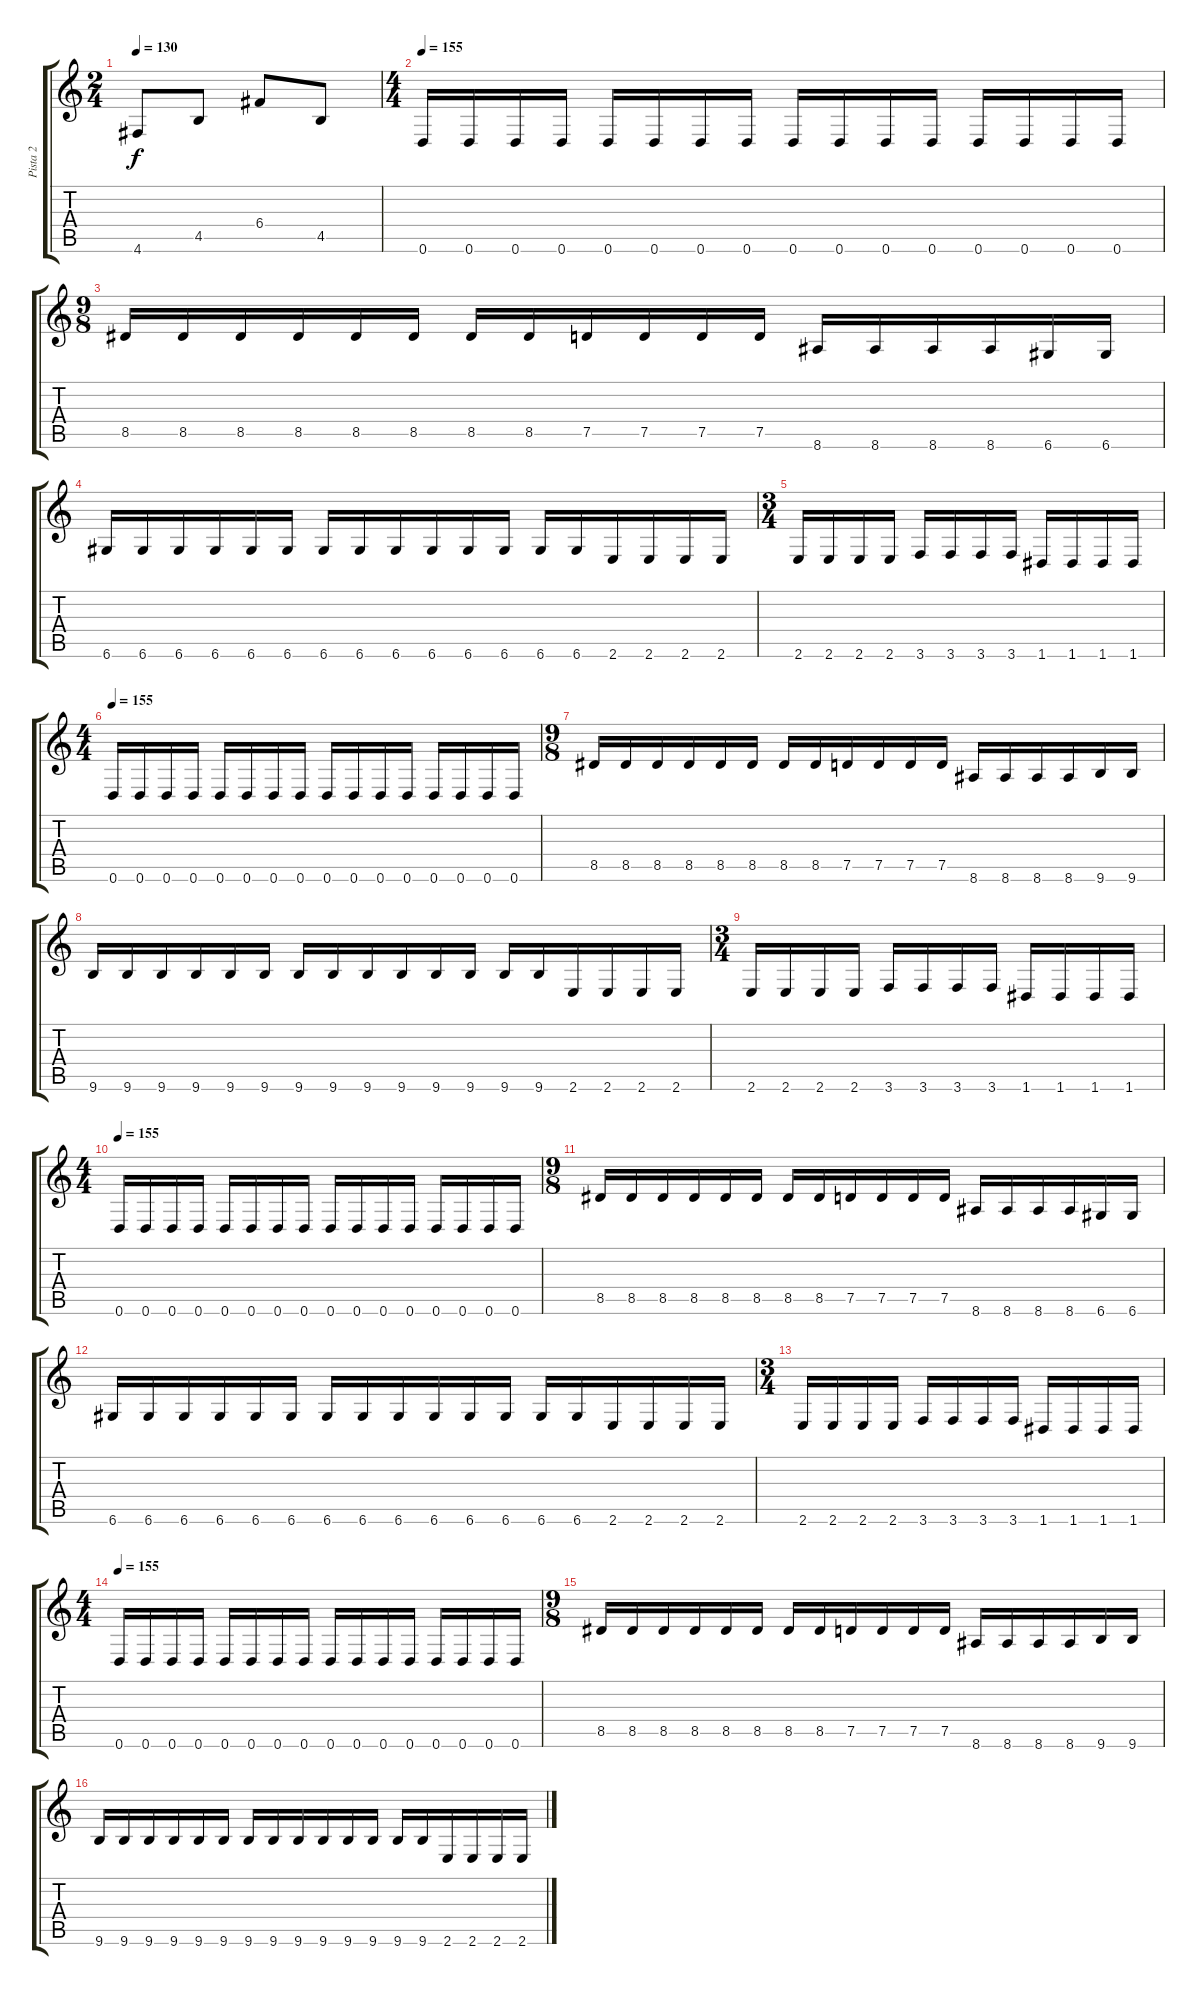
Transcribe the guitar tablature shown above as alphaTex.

\track ("Pista 2" "Pista 2") {instrument distortionguitar}
\staff {score tabs}
\tuning (D4 A3 F3 C3 G2 D2) {hide}
\ts (2 4)
\tempo 130
\clef g2
\ks c
4.6.8{dy f} 4.5.8 6.4.8 4.5.8 |
\ts (4 4)
\tempo 155
0.6.16 0.6.16 0.6.16 0.6.16 0.6.16 0.6.16 0.6.16 0.6.16 0.6.16 0.6.16 0.6.16 0.6.16 0.6.16 0.6.16 0.6.16 0.6.16 |
\ts (9 8)
8.5.16 8.5.16 8.5.16 8.5.16 8.5.16 8.5.16 8.5.16 8.5.16 7.5.16 7.5.16 7.5.16 7.5.16 8.6.16 8.6.16 8.6.16 8.6.16 6.6.16 6.6.16 |
6.6.16 6.6.16 6.6.16 6.6.16 6.6.16 6.6.16 6.6.16 6.6.16 6.6.16 6.6.16 6.6.16 6.6.16 6.6.16 6.6.16 2.6.16 2.6.16 2.6.16 2.6.16 |
\ts (3 4)
2.6.16 2.6.16 2.6.16 2.6.16 3.6.16 3.6.16 3.6.16 3.6.16 1.6.16 1.6.16 1.6.16 1.6.16 |
\ts (4 4)
\tempo 155
0.6.16 0.6.16 0.6.16 0.6.16 0.6.16 0.6.16 0.6.16 0.6.16 0.6.16 0.6.16 0.6.16 0.6.16 0.6.16 0.6.16 0.6.16 0.6.16 |
\ts (9 8)
8.5.16 8.5.16 8.5.16 8.5.16 8.5.16 8.5.16 8.5.16 8.5.16 7.5.16 7.5.16 7.5.16 7.5.16 8.6.16 8.6.16 8.6.16 8.6.16 9.6.16 9.6.16 |
9.6.16 9.6.16 9.6.16 9.6.16 9.6.16 9.6.16 9.6.16 9.6.16 9.6.16 9.6.16 9.6.16 9.6.16 9.6.16 9.6.16 2.6.16 2.6.16 2.6.16 2.6.16 |
\ts (3 4)
2.6.16 2.6.16 2.6.16 2.6.16 3.6.16 3.6.16 3.6.16 3.6.16 1.6.16 1.6.16 1.6.16 1.6.16 |
\ts (4 4)
\tempo 155
0.6.16 0.6.16 0.6.16 0.6.16 0.6.16 0.6.16 0.6.16 0.6.16 0.6.16 0.6.16 0.6.16 0.6.16 0.6.16 0.6.16 0.6.16 0.6.16 |
\ts (9 8)
8.5.16 8.5.16 8.5.16 8.5.16 8.5.16 8.5.16 8.5.16 8.5.16 7.5.16 7.5.16 7.5.16 7.5.16 8.6.16 8.6.16 8.6.16 8.6.16 6.6.16 6.6.16 |
6.6.16 6.6.16 6.6.16 6.6.16 6.6.16 6.6.16 6.6.16 6.6.16 6.6.16 6.6.16 6.6.16 6.6.16 6.6.16 6.6.16 2.6.16 2.6.16 2.6.16 2.6.16 |
\ts (3 4)
2.6.16 2.6.16 2.6.16 2.6.16 3.6.16 3.6.16 3.6.16 3.6.16 1.6.16 1.6.16 1.6.16 1.6.16 |
\ts (4 4)
\tempo 155
0.6.16 0.6.16 0.6.16 0.6.16 0.6.16 0.6.16 0.6.16 0.6.16 0.6.16 0.6.16 0.6.16 0.6.16 0.6.16 0.6.16 0.6.16 0.6.16 |
\ts (9 8)
8.5.16 8.5.16 8.5.16 8.5.16 8.5.16 8.5.16 8.5.16 8.5.16 7.5.16 7.5.16 7.5.16 7.5.16 8.6.16 8.6.16 8.6.16 8.6.16 9.6.16 9.6.16 |
9.6.16 9.6.16 9.6.16 9.6.16 9.6.16 9.6.16 9.6.16 9.6.16 9.6.16 9.6.16 9.6.16 9.6.16 9.6.16 9.6.16 2.6.16 2.6.16 2.6.16 2.6.16
